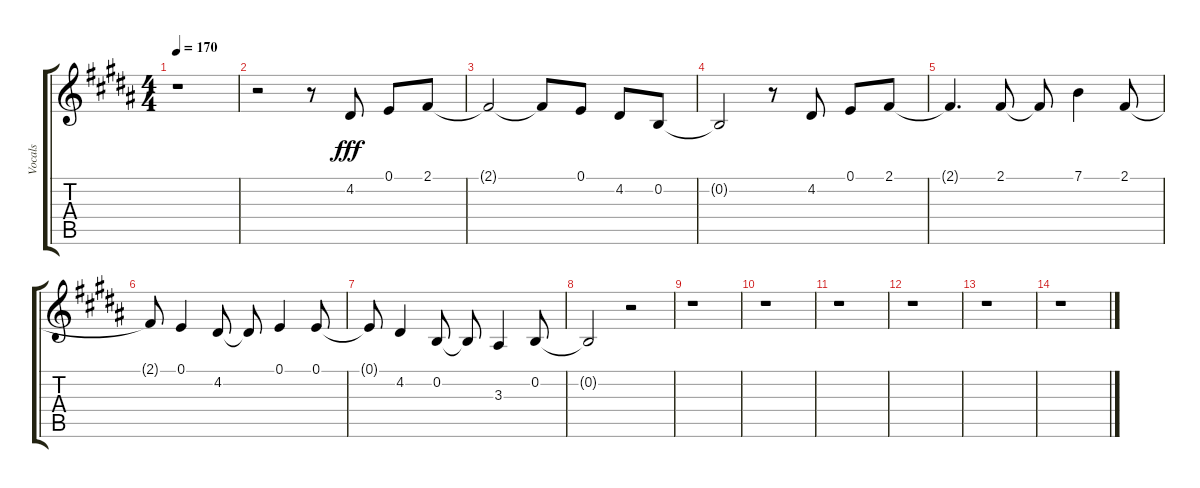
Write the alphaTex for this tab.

\track ("Vocals" "Vocals") {instrument voiceoohs}
\staff {score tabs}
\tuning (E4 B3 G3 D3 A2 E2) {hide}
\ts (4 4)
\tempo 170
\clef g2
\ks b
r.1{dy f} |
r.2 r.8 4.2.8{dy fff} 0.1.8 2.1.8 |
2.1{t}.2 2.1{t}.8 0.1.8 4.2.8 0.2.8 |
0.2{t}.2 r.8 4.2.8 0.1.8 2.1.8 |
2.1{t}.4{d} 2.1.8 2.1{t}.8 7.1.4 2.1.8 |
2.1{t}.8 0.1.4 4.2.8 4.2{t}.8 0.1.4 0.1.8 |
0.1{t}.8 4.2.4 0.2.8 0.2{t}.8 3.3.4 0.2.8 |
0.2{t}.2 r.2 |
r.1 |
r.1 |
r.1 |
r.1 |
r.1 |
r.1
